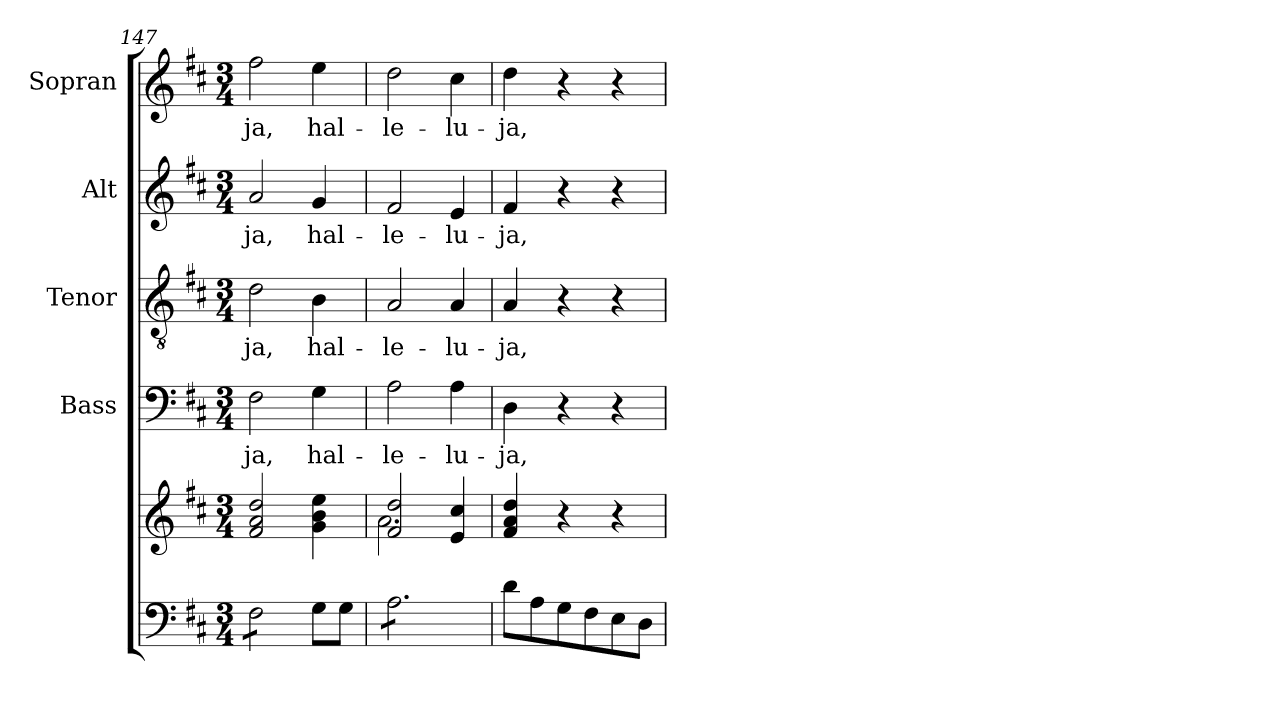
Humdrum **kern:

**kern	**kern	**kern	**text	**kern	**text	**kern	**text	**kern	**text
*part5	*part5	*part4	*part4	*part3	*part3	*part2	*part2	*part1	*part1
*staff6	*staff5	*staff4	*staff4	*staff3	*staff3	*staff2	*staff2	*staff1	*staff1
*	*	*I"Bass	*	*I"Tenor	*	*I"Alt	*	*I"Sopran	*
*	*	*I'B.	*	*I'T.	*	*I'A.	*	*I'S.	*
*clefF4	*clefG2	*clefF4	*	*clefGv2	*	*clefG2	*	*clefG2	*
*k[f#c#]	*k[f#c#]	*k[f#c#]	*	*k[f#c#]	*	*k[f#c#]	*	*k[f#c#]	*
*D:	*D:	*D:	*	*D:	*	*D:	*	*D:	*
*M3/4	*M3/4	*M3/4	*	*M3/4	*	*M3/4	*	*M3/4	*
=147	=147	=147	=147	=147	=147	=147	=147	=147	=147
!	!	!	!LO:LY:b	!	!LO:LY:b	!	!LO:LY:b	!	!LO:LY:b
*tremolo	*	*	*	*	*	*	*	*	*
8F#\L	2f#/ 2a/ 2dd/	2F#\	-ja,	2d\	-ja,	2a/	-ja,	2ff#\	-ja,
8F#\	.	.	.	.	.	.	.	.	.
8F#\	.	.	.	.	.	.	.	.	.
8F#\J	.	.	.	.	.	.	.	.	.
*Xtremolo	*	*	*	*	*	*	*	*	*
!	!	!	!LO:LY:b	!	!LO:LY:b	!	!LO:LY:b	!	!LO:LY:b
8G\L	4g\ 4b\ 4ee\	4G\	hal-	4B\	hal-	4g/	hal-	4ee\	hal-
8G\J	.	.	.	.	.	.	.	.	.
=148	=148	=148	=148	=148	=148	=148	=148	=148	=148
*	*^	*	*	*	*	*	*	*	*
!	!	!	!	!LO:LY:b	!	!LO:LY:b	!	!LO:LY:b	!	!LO:LY:b
*tremolo	*	*	*	*	*	*	*	*	*	*
8A\L	2f#/ 2dd/	2.a\	2A\	-le-	2A/	-le-	2f#/	-le-	2dd\	-le-
8A\	.	.	.	.	.	.	.	.	.	.
8A\	.	.	.	.	.	.	.	.	.	.
8A\	.	.	.	.	.	.	.	.	.	.
!	!	!	!	!LO:LY:b	!	!LO:LY:b	!	!LO:LY:b	!	!LO:LY:b
8A\	4e/ 4cc#/	.	4A\	-lu-	4A/	-lu-	4e/	-lu-	4cc#\	-lu-
8A\J	.	.	.	.	.	.	.	.	.	.
*Xtremolo	*	*	*	*	*	*	*	*	*	*
*	*v	*v	*	*	*	*	*	*	*	*
=149	=149	=149	=149	=149	=149	=149	=149	=149	=149
!	!	!	!LO:LY:b	!	!LO:LY:b	!	!LO:LY:b	!	!LO:LY:b
8d\L	4f#/ 4a/ 4dd/	4D\	-ja,	4A/	-ja,	4f#/	-ja,	4dd\	-ja,
8A\	.	.	.	.	.	.	.	.	.
8G\	4r	4r	.	4r	.	4r	.	4r	.
8F#\	.	.	.	.	.	.	.	.	.
8E\	4r	4r	.	4r	.	4r	.	4r	.
8D\J	.	.	.	.	.	.	.	.	.
=	=	=	=	=	=	=	=	=	=
*-	*-	*-	*-	*-	*-	*-	*-	*-	*-
